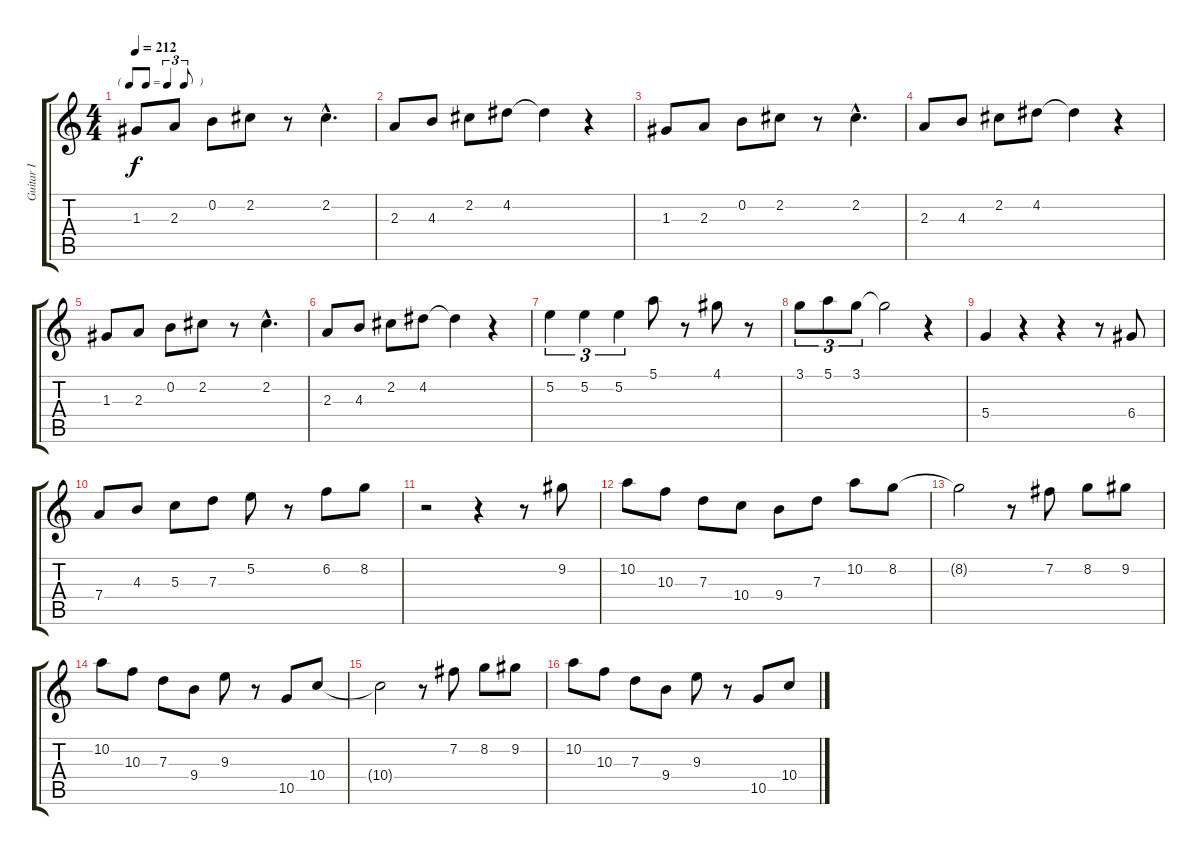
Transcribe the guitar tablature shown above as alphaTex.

\track ("Guitar I" "Guitar I") {instrument acousticguitarsteel}
\staff {score tabs}
\tuning (E4 B3 G3 D3 A2 E2) {hide}
\ts (4 4)
\tf triplet8th
\tempo 212
\clef g2
\ks c
1.3.8{dy f} 2.3.8 0.2.8 2.2.8 r.8 2.2{hac}.4{d} |
2.3.8 4.3.8 2.2.8 4.2.8 4.2{t}.4 r.4 |
1.3.8 2.3.8 0.2.8 2.2.8 r.8 2.2{hac}.4{d} |
2.3.8 4.3.8 2.2.8 4.2.8 4.2{t}.4 r.4 |
1.3.8 2.3.8 0.2.8 2.2.8 r.8 2.2{hac}.4{d} |
2.3.8 4.3.8 2.2.8 4.2.8 4.2{t}.4 r.4 |
5.2.4{tu (3 2)} 5.2.4{tu (3 2)} 5.2.4{tu (3 2)} 5.1.8 r.8 4.1.8 r.8 |
3.1.8{tu (3 2)} 5.1.8{tu (3 2)} 3.1.8{tu (3 2)} 3.1{t}.2 r.4 |
5.4.4 r.4 r.4 r.8 6.4.8 |
7.4.8 4.3.8 5.3.8 7.3.8 5.2.8 r.8 6.2.8 8.2.8 |
r.2 r.4 r.8 9.2.8 |
10.2.8 10.3.8 7.3.8 10.4.8 9.4.8 7.3.8 10.2.8 8.2.8 |
8.2{t}.2 r.8 7.2.8 8.2.8 9.2.8 |
10.2.8 10.3.8 7.3.8 9.4.8 9.3.8 r.8 10.5.8 10.4.8 |
10.4{t}.2 r.8 7.2.8 8.2.8 9.2.8 |
10.2.8 10.3.8 7.3.8 9.4.8 9.3.8 r.8 10.5.8 10.4.8
